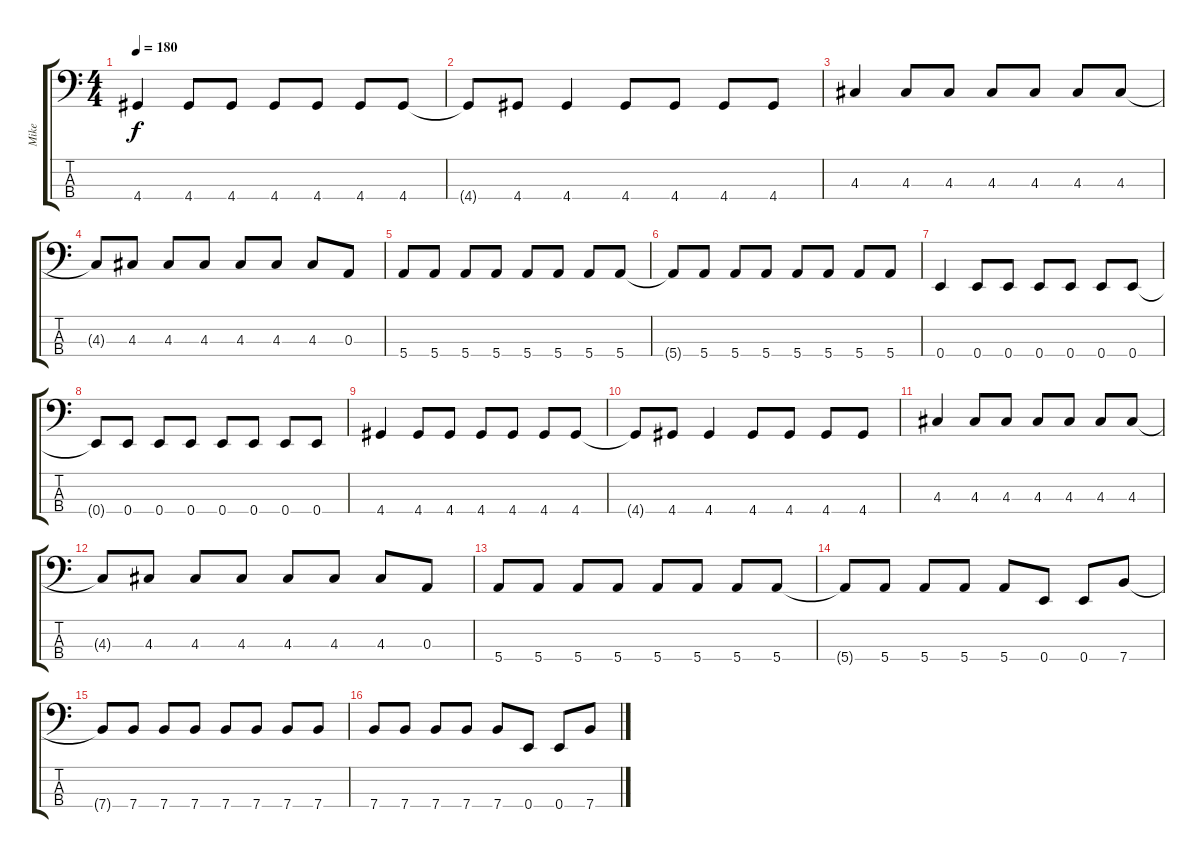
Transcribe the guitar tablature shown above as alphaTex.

\track ("Mike" "Mike") {instrument electricbasspick}
\staff {score tabs}
\tuning (G2 D2 A1 E1) {hide}
\ts (4 4)
\tempo 180
\clef f4
\ks c
4.4.4{dy f} 4.4.8 4.4.8 4.4.8 4.4.8 4.4.8 4.4.8 |
4.4{t}.8 4.4.8 4.4.4 4.4.8 4.4.8 4.4.8 4.4.8 |
4.3.4 4.3.8 4.3.8 4.3.8 4.3.8 4.3.8 4.3.8 |
4.3{t}.8 4.3.8 4.3.8 4.3.8 4.3.8 4.3.8 4.3.8 0.3.8 |
5.4.8 5.4.8 5.4.8 5.4.8 5.4.8 5.4.8 5.4.8 5.4.8 |
5.4{t}.8 5.4.8 5.4.8 5.4.8 5.4.8 5.4.8 5.4.8 5.4.8 |
0.4.4 0.4.8 0.4.8 0.4.8 0.4.8 0.4.8 0.4.8 |
0.4{t}.8 0.4.8 0.4.8 0.4.8 0.4.8 0.4.8 0.4.8 0.4.8 |
4.4.4 4.4.8 4.4.8 4.4.8 4.4.8 4.4.8 4.4.8 |
4.4{t}.8 4.4.8 4.4.4 4.4.8 4.4.8 4.4.8 4.4.8 |
4.3.4 4.3.8 4.3.8 4.3.8 4.3.8 4.3.8 4.3.8 |
4.3{t}.8 4.3.8 4.3.8 4.3.8 4.3.8 4.3.8 4.3.8 0.3.8 |
5.4.8 5.4.8 5.4.8 5.4.8 5.4.8 5.4.8 5.4.8 5.4.8 |
5.4{t}.8 5.4.8 5.4.8 5.4.8 5.4.8 0.4.8 0.4.8 7.4.8 |
7.4{t}.8 7.4.8 7.4.8 7.4.8 7.4.8 7.4.8 7.4.8 7.4.8 |
7.4.8 7.4.8 7.4.8 7.4.8 7.4.8 0.4.8 0.4.8 7.4.8
